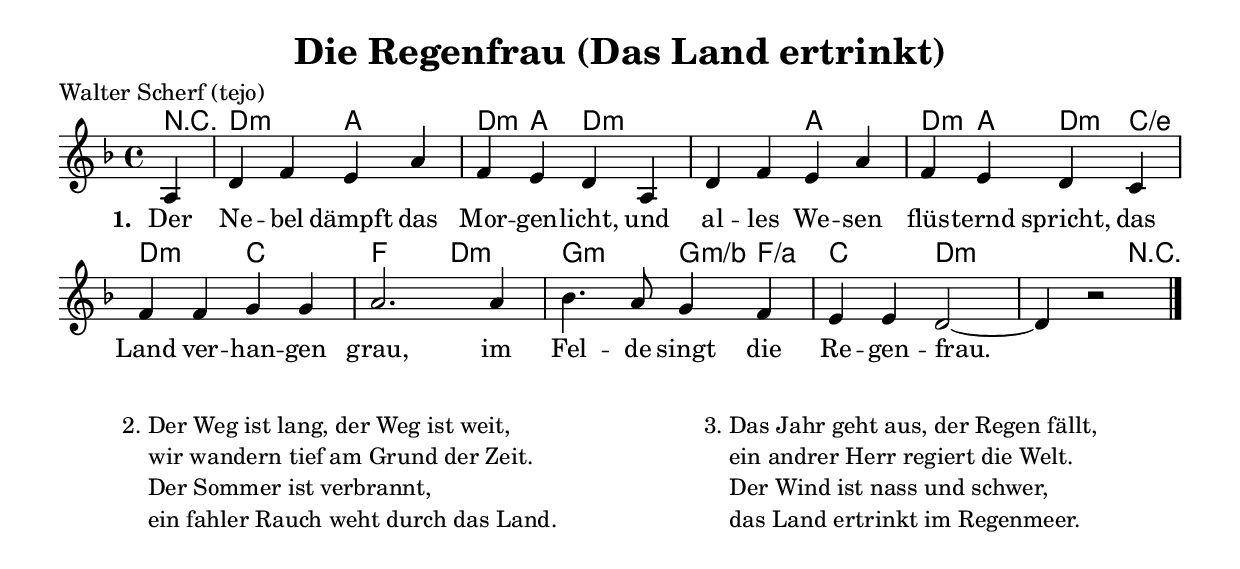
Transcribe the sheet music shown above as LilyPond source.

\version "2.10.33"
#(ly:set-option (quote no-point-and-click))
%#(set-global-staff-size 18)

\header{
	title = "Die Regenfrau (Das Land ertrinkt)"
	poet = "Walter Scherf (tejo)"
%	composer = "M: "
%	instrument = "2 voc + git"
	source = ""
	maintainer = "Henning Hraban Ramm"
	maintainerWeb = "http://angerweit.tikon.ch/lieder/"
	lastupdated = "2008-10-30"
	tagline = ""
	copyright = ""
}

global = {
	\clef treble
	\key d \minor
	\time 4/4
}

akkorde = \chordmode {
	\partial 4 r4
	d2:m a |
	d4:m a d2:m |
	d:m a |
	d4:m a d:m c:/e |
	d2:m c |
	f d:m |
	g:m g4:m/bes f:/a |
	c c d2:m~ |
	\partial 2. d2:m r4
}

dynamics = \relative c {
	r4\mp
}

oberstimme = \relative c' {
	\partial 4 a4 |
	d f e a |
	f e d a |
	d f e a |
	f e d c |
	f f g g |
	a2. a4 |
	bes4. a8 g4 f |
	e e d2~ |
	\partial 2. d4 r2
	\bar "|."
}

text = \lyricmode {
	\set stanza = "1. "
	Der Ne -- bel dämpft das Mor -- gen -- licht,
	und al -- les We -- sen flüs -- ternd spricht,
	das Land ver -- han -- gen grau,
	im Fel -- de singt die Re -- gen -- frau.
}

% Papier-Ausgabe
%\book {
\score {
	<<
		%\override Score . LyricText #'font-name = #"Gentium"
		%\override Score . LyricText #'font-shape = #'italic
		%\override Score . LyricText #'font-size = #12 % default: 12/20 * staff-size
		%\override Score . StanzaNumber #'font-name = #"Gentium"
		\override Score . BarNumber 
			#'break-visibility = #all-invisible
		\context ChordNames {
			%\override ChordNames . ChordName  #'font-name = #"Gentium"
			\germanChords
			\set chordChanges = ##t
			\akkorde
		}
		\context Staff = Oben <<
			\global
			\context Voice = "eins" \oberstimme
		>>
		\lyricsto "eins" \new Lyrics { \text }
	>>
	\layout { 
		indent = 0\cm
		%line-width = 123\mm
		ragged-bottom = ##t
		ragged-last-bottom = ##t
	}
}
\markup{}
\markup {
   \fill-line {
	 \hspace #0.1 % Abstand vom linken Rand
	  \column {
	   \line { "2."
		 \column {
			"Der Weg ist lang, der Weg ist weit,"
			"wir wandern tief am Grund der Zeit."
			"Der Sommer ist verbrannt,"
			"ein fahler Rauch weht durch das Land."
		 }
	   }
	 }
	 \hspace #0.1  % Abstand zwischen Spalten
	  \column {
	   \line { "3."
		 \column {
			"Das Jahr geht aus, der Regen fällt,"
			"ein andrer Herr regiert die Welt."
			"Der Wind ist nass und schwer,"
			"das Land ertrinkt im Regenmeer."
		 }
	   }
	 }
   \hspace #0.1 % Abstand zum rechten Rand
   }
 }
% }

% MIDI
\score {
	\unfoldRepeats {
		<<
			\context Staff = chords <<
				\set Staff.midiInstrument = "fx 4 (atmosphere)"
				\context Voice = chords {
					<< \dynamics \akkorde >>
				}
			>>
			\context Staff = ober <<
				\set Staff.midiInstrument = "trumpet"
				\context Voice = ober \oberstimme
			>>
		>>
	}
	\midi{
		\context { \Score
		tempoWholesPerMinute = #(ly:make-moment 110 4)
		}
	}
}
